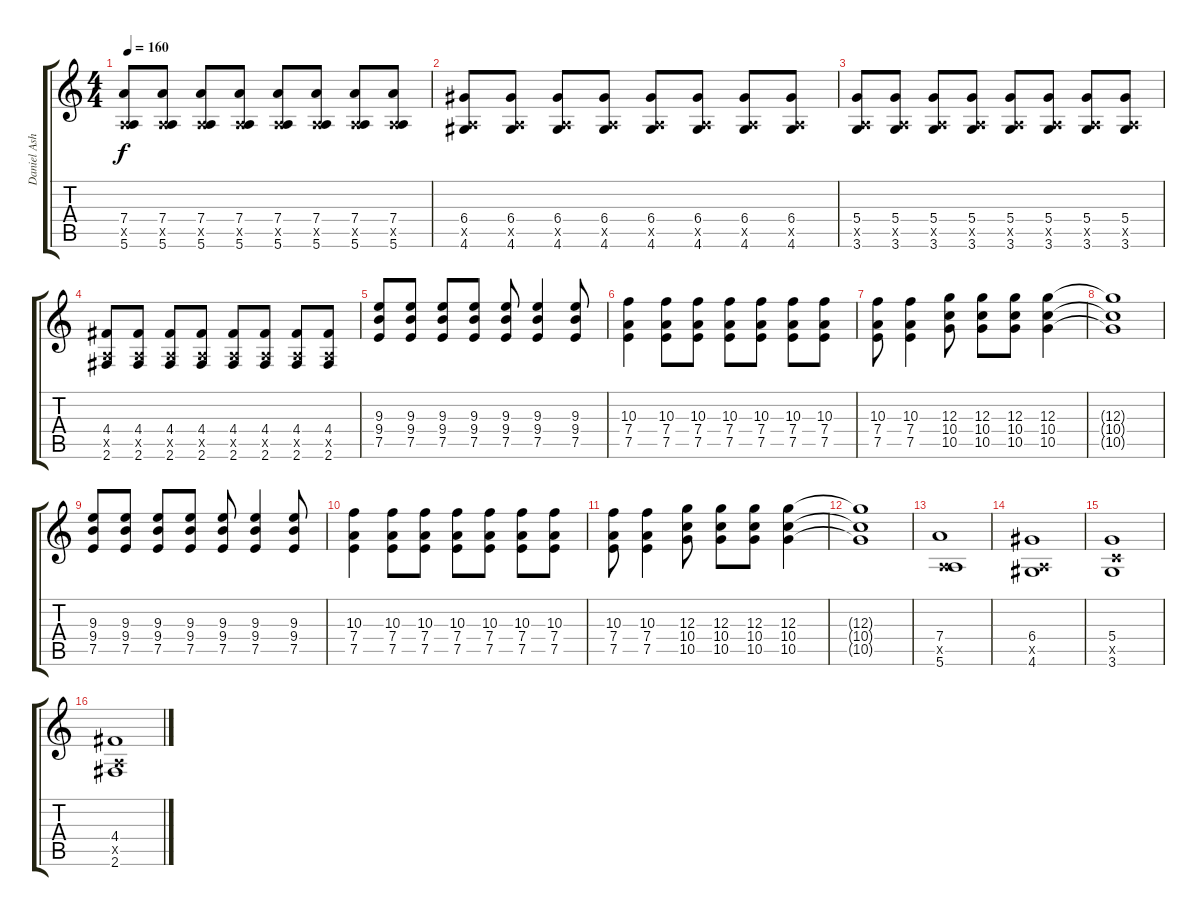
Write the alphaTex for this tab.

\track ("Daniel Ash" "Daniel Ash") {instrument distortionguitar}
\staff {score tabs}
\tuning (E4 B3 G3 D3 A2 E2) {hide}
\ts (4 4)
\tempo 160
\clef g2
\ks c
(7.4 0.5{x} 5.6).8{dy f} (7.4 0.5{x} 5.6).8 (7.4 0.5{x} 5.6).8 (7.4 0.5{x} 5.6).8 (7.4 0.5{x} 5.6).8 (7.4 0.5{x} 5.6).8 (7.4 0.5{x} 5.6).8 (7.4 0.5{x} 5.6).8 |
(6.4 0.5{x} 4.6).8 (6.4 0.5{x} 4.6).8 (6.4 0.5{x} 4.6).8 (6.4 0.5{x} 4.6).8 (6.4 0.5{x} 4.6).8 (6.4 0.5{x} 4.6).8 (6.4 0.5{x} 4.6).8 (6.4 0.5{x} 4.6).8 |
(5.4 0.5{x} 3.6).8 (5.4 0.5{x} 3.6).8 (5.4 0.5{x} 3.6).8 (5.4 0.5{x} 3.6).8 (5.4 0.5{x} 3.6).8 (5.4 0.5{x} 3.6).8 (5.4 0.5{x} 3.6).8 (5.4 0.5{x} 3.6).8 |
(4.4 0.5{x} 2.6).8 (4.4 0.5{x} 2.6).8 (4.4 0.5{x} 2.6).8 (4.4 0.5{x} 2.6).8 (4.4 0.5{x} 2.6).8 (4.4 0.5{x} 2.6).8 (4.4 0.5{x} 2.6).8 (4.4 0.5{x} 2.6).8 |
(9.3 9.4 7.5).8 (9.3 9.4 7.5).8 (9.3 9.4 7.5).8 (9.3 9.4 7.5).8 (9.3 9.4 7.5).8 (9.3 9.4 7.5).4 (9.3 9.4 7.5).8 |
(10.3 7.4 7.5).4 (10.3 7.4 7.5).8 (10.3 7.4 7.5).8 (10.3 7.4 7.5).8 (10.3 7.4 7.5).8 (10.3 7.4 7.5).8 (10.3 7.4 7.5).8 |
(10.3 7.4 7.5).8 (10.3 7.4 7.5).4 (12.3 10.4 10.5).8 (12.3 10.4 10.5).8 (12.3 10.4 10.5).8 (12.3 10.4 10.5).4 |
(12.3{t} 10.4{t} 10.5{t}).1 |
(9.3 9.4 7.5).8 (9.3 9.4 7.5).8 (9.3 9.4 7.5).8 (9.3 9.4 7.5).8 (9.3 9.4 7.5).8 (9.3 9.4 7.5).4 (9.3 9.4 7.5).8 |
(10.3 7.4 7.5).4 (10.3 7.4 7.5).8 (10.3 7.4 7.5).8 (10.3 7.4 7.5).8 (10.3 7.4 7.5).8 (10.3 7.4 7.5).8 (10.3 7.4 7.5).8 |
(10.3 7.4 7.5).8 (10.3 7.4 7.5).4 (12.3 10.4 10.5).8 (12.3 10.4 10.5).8 (12.3 10.4 10.5).8 (12.3 10.4 10.5).4 |
(12.3{t} 10.4{t} 10.5{t}).1 |
(7.4 0.5{x} 5.6).1 |
(6.4 0.5{x} 4.6).1 |
(5.4 3.5{x} 3.6).1 |
(4.4 0.5{x} 2.6).1
